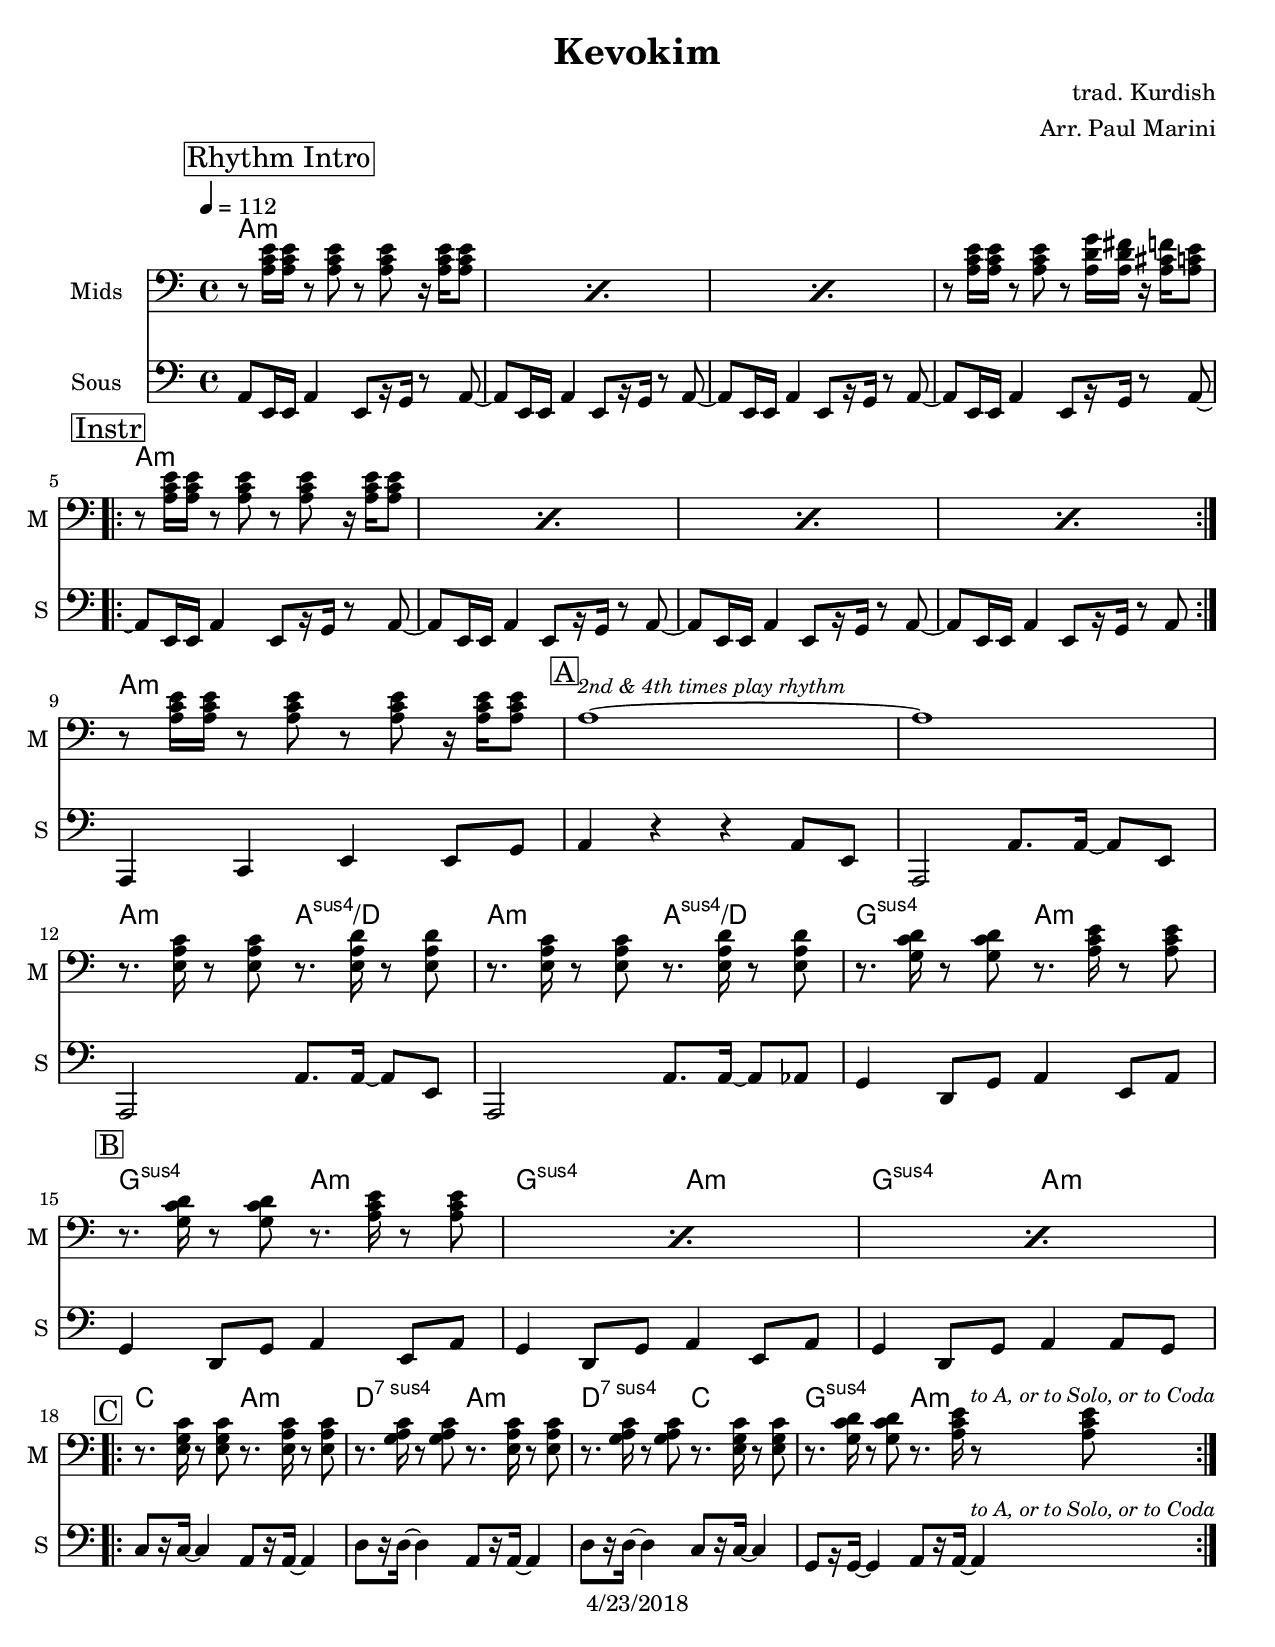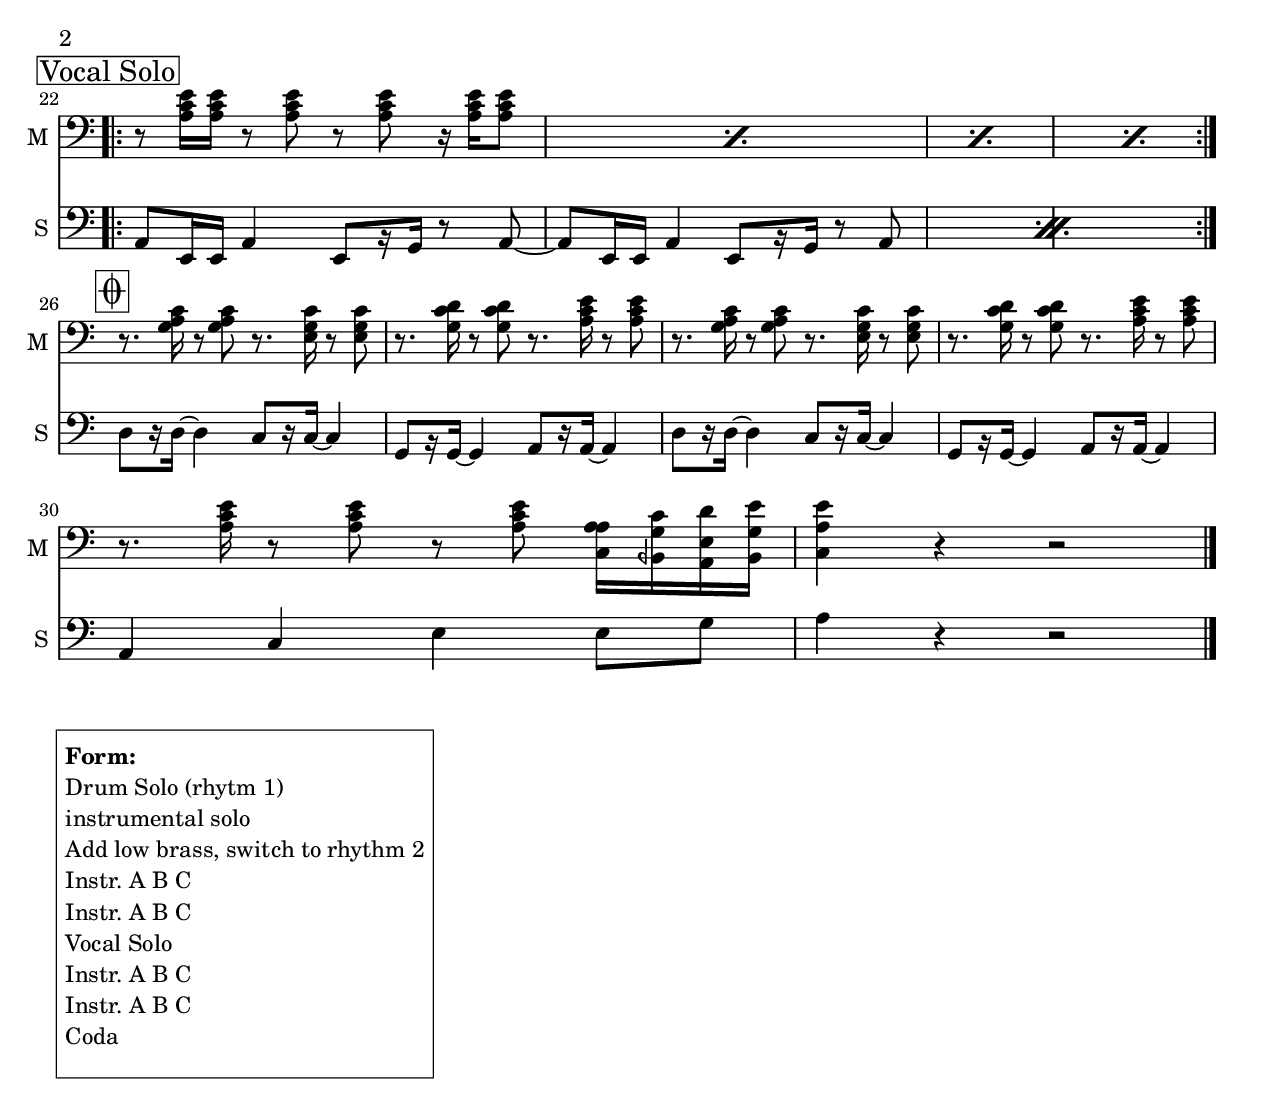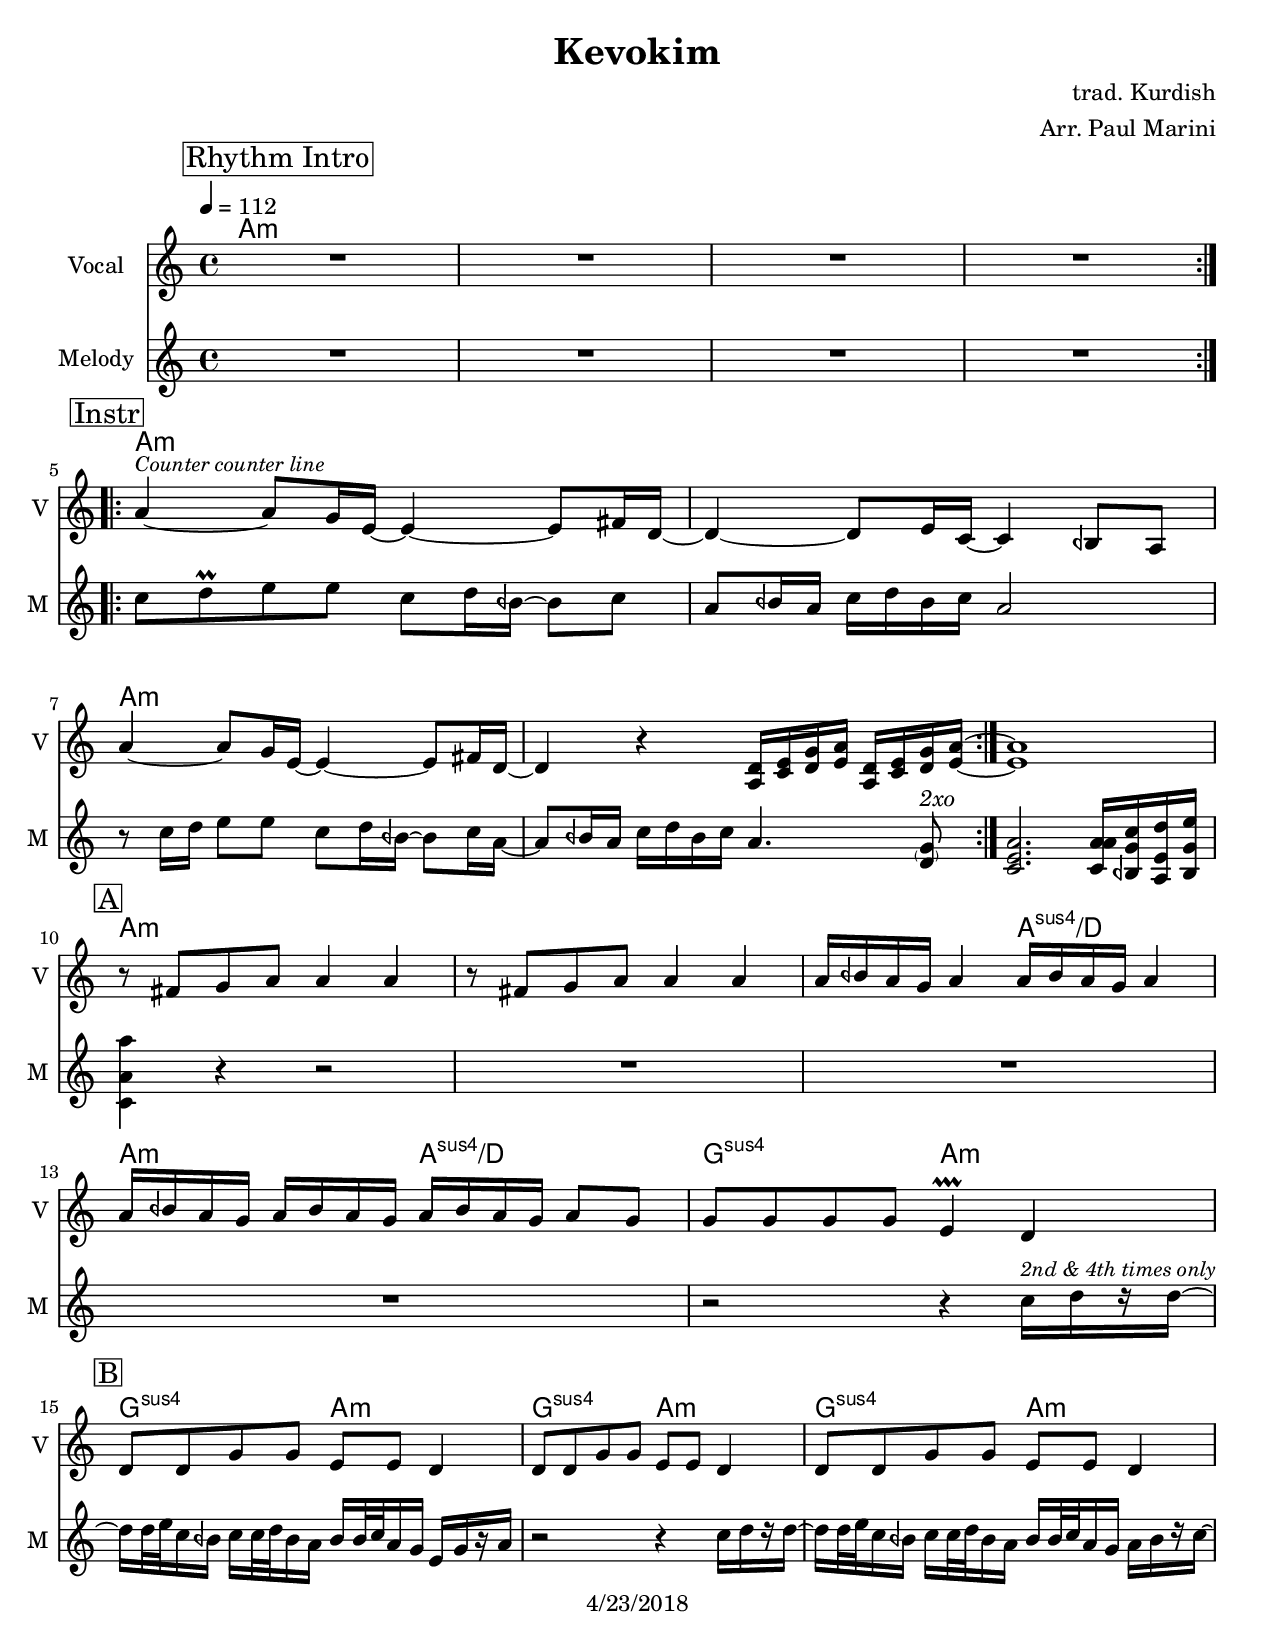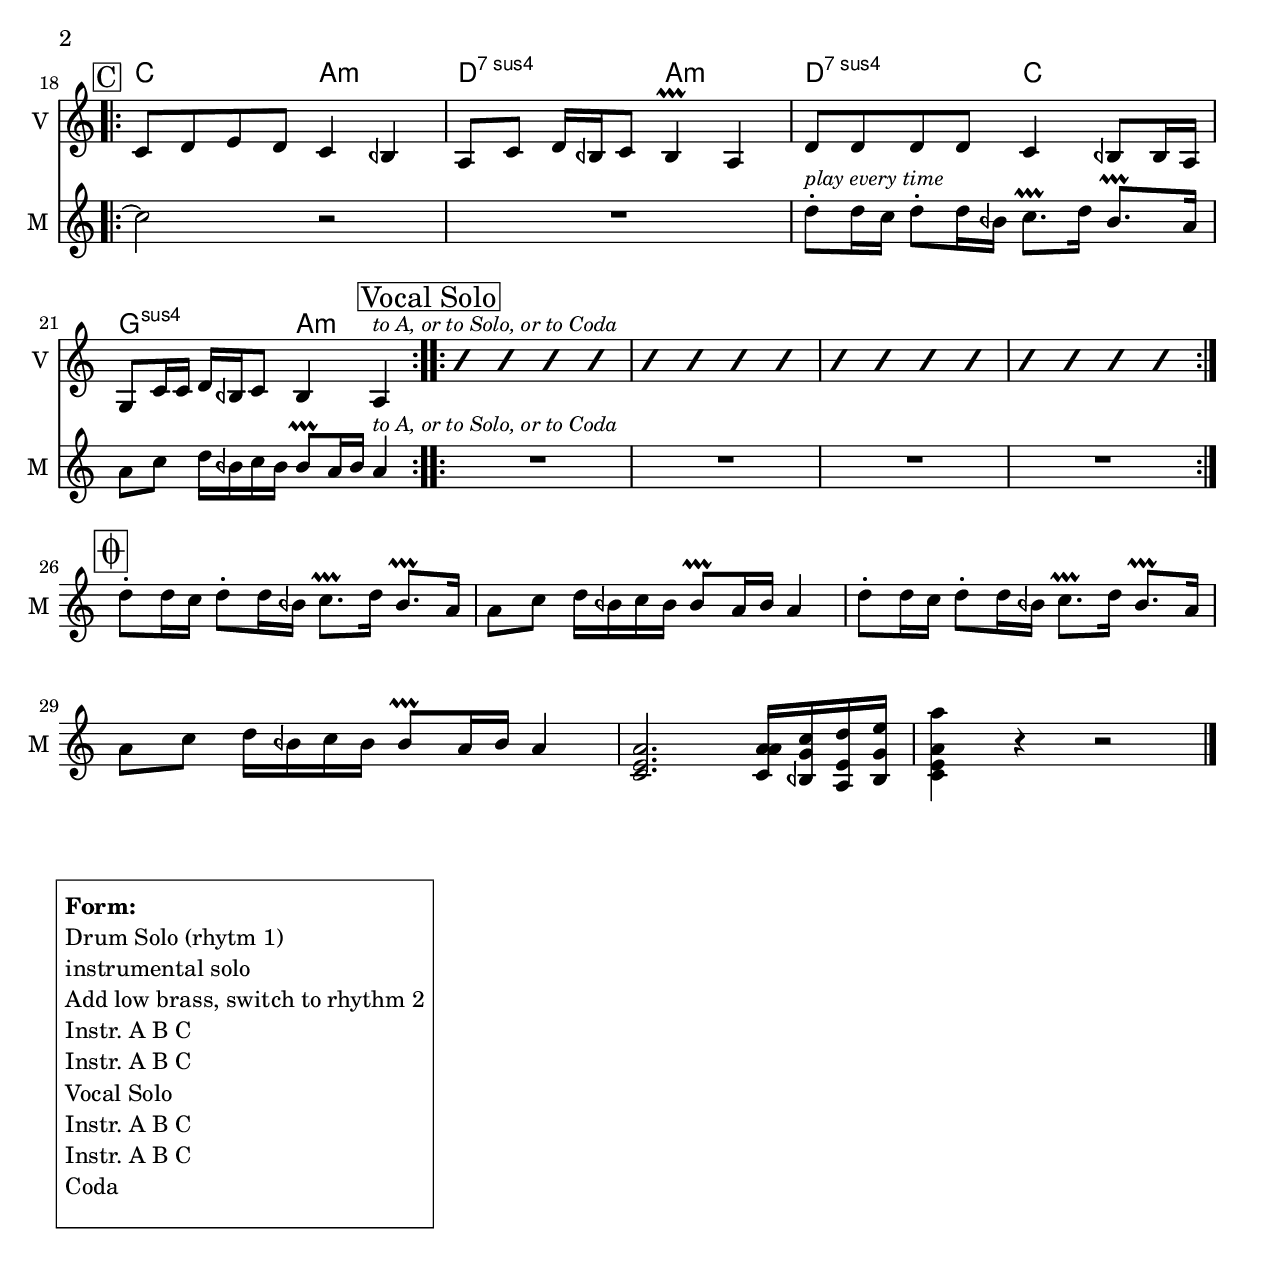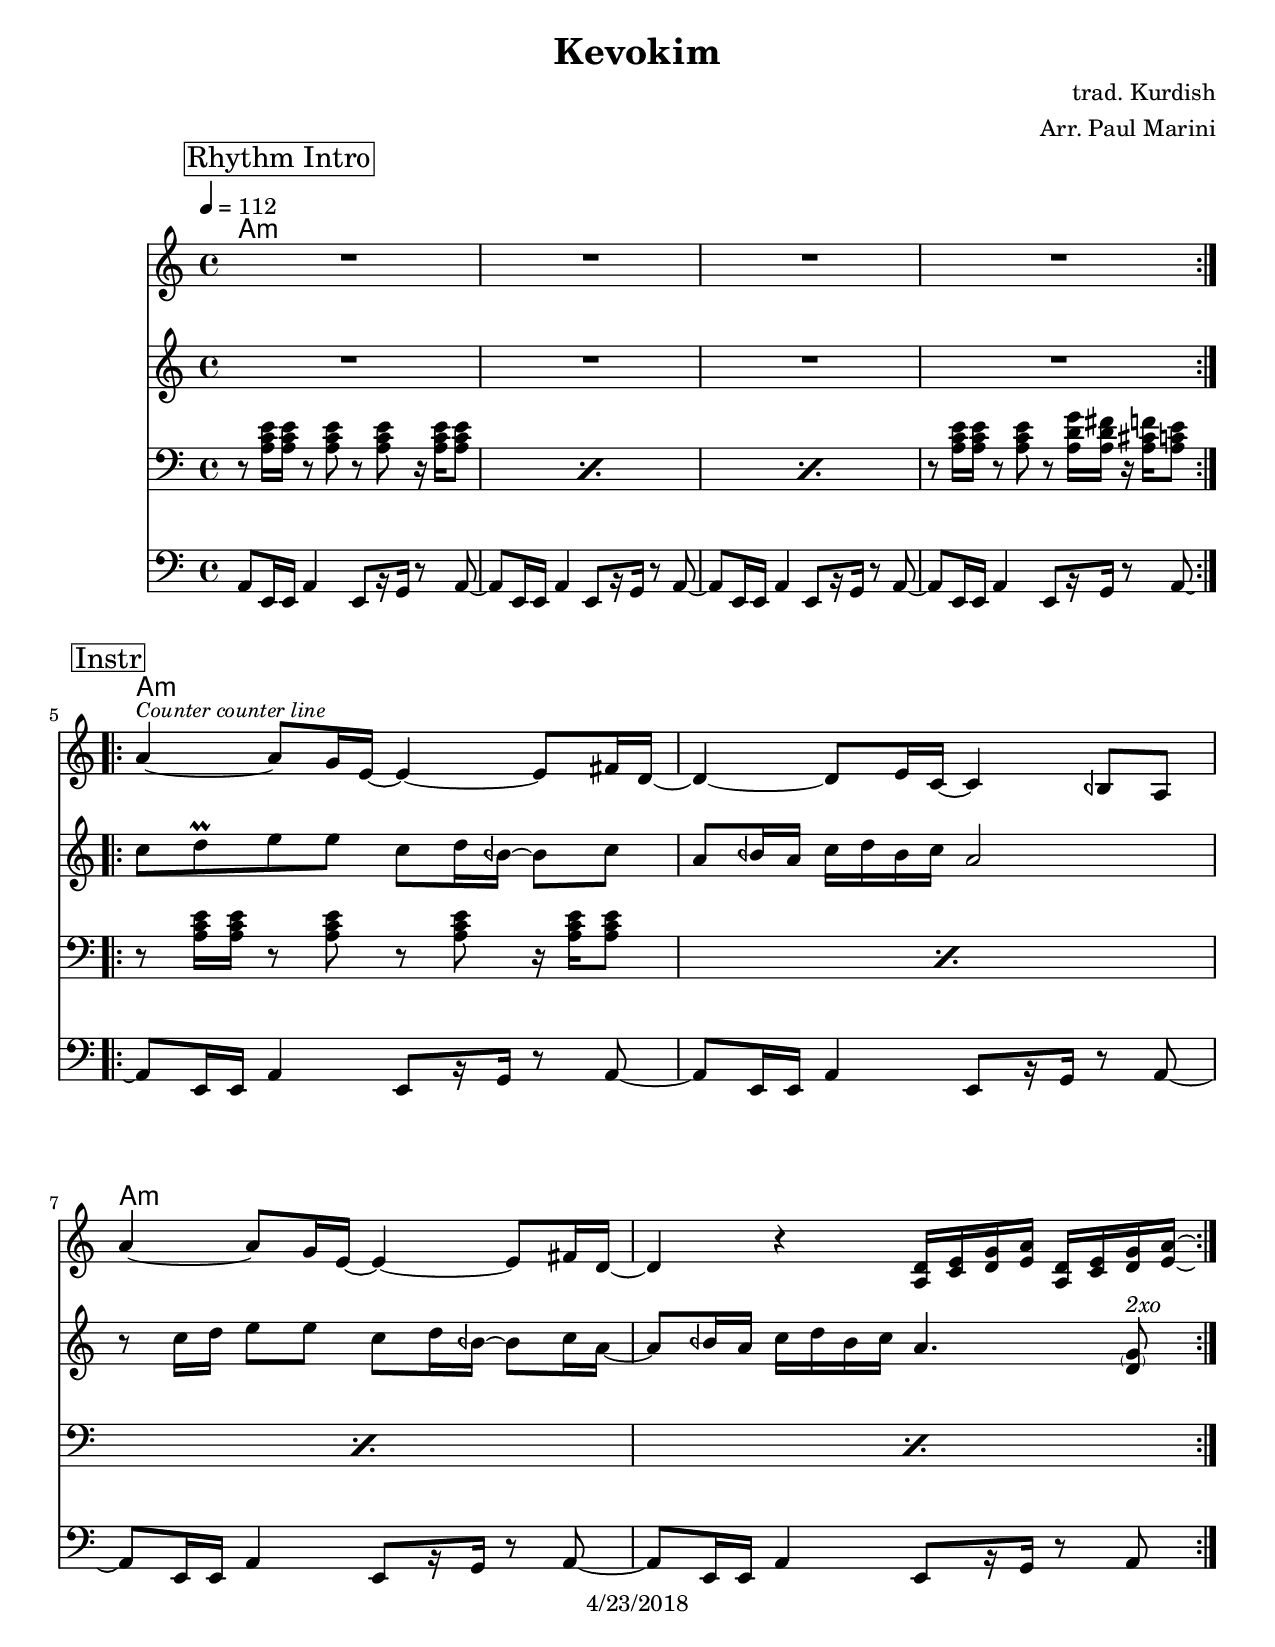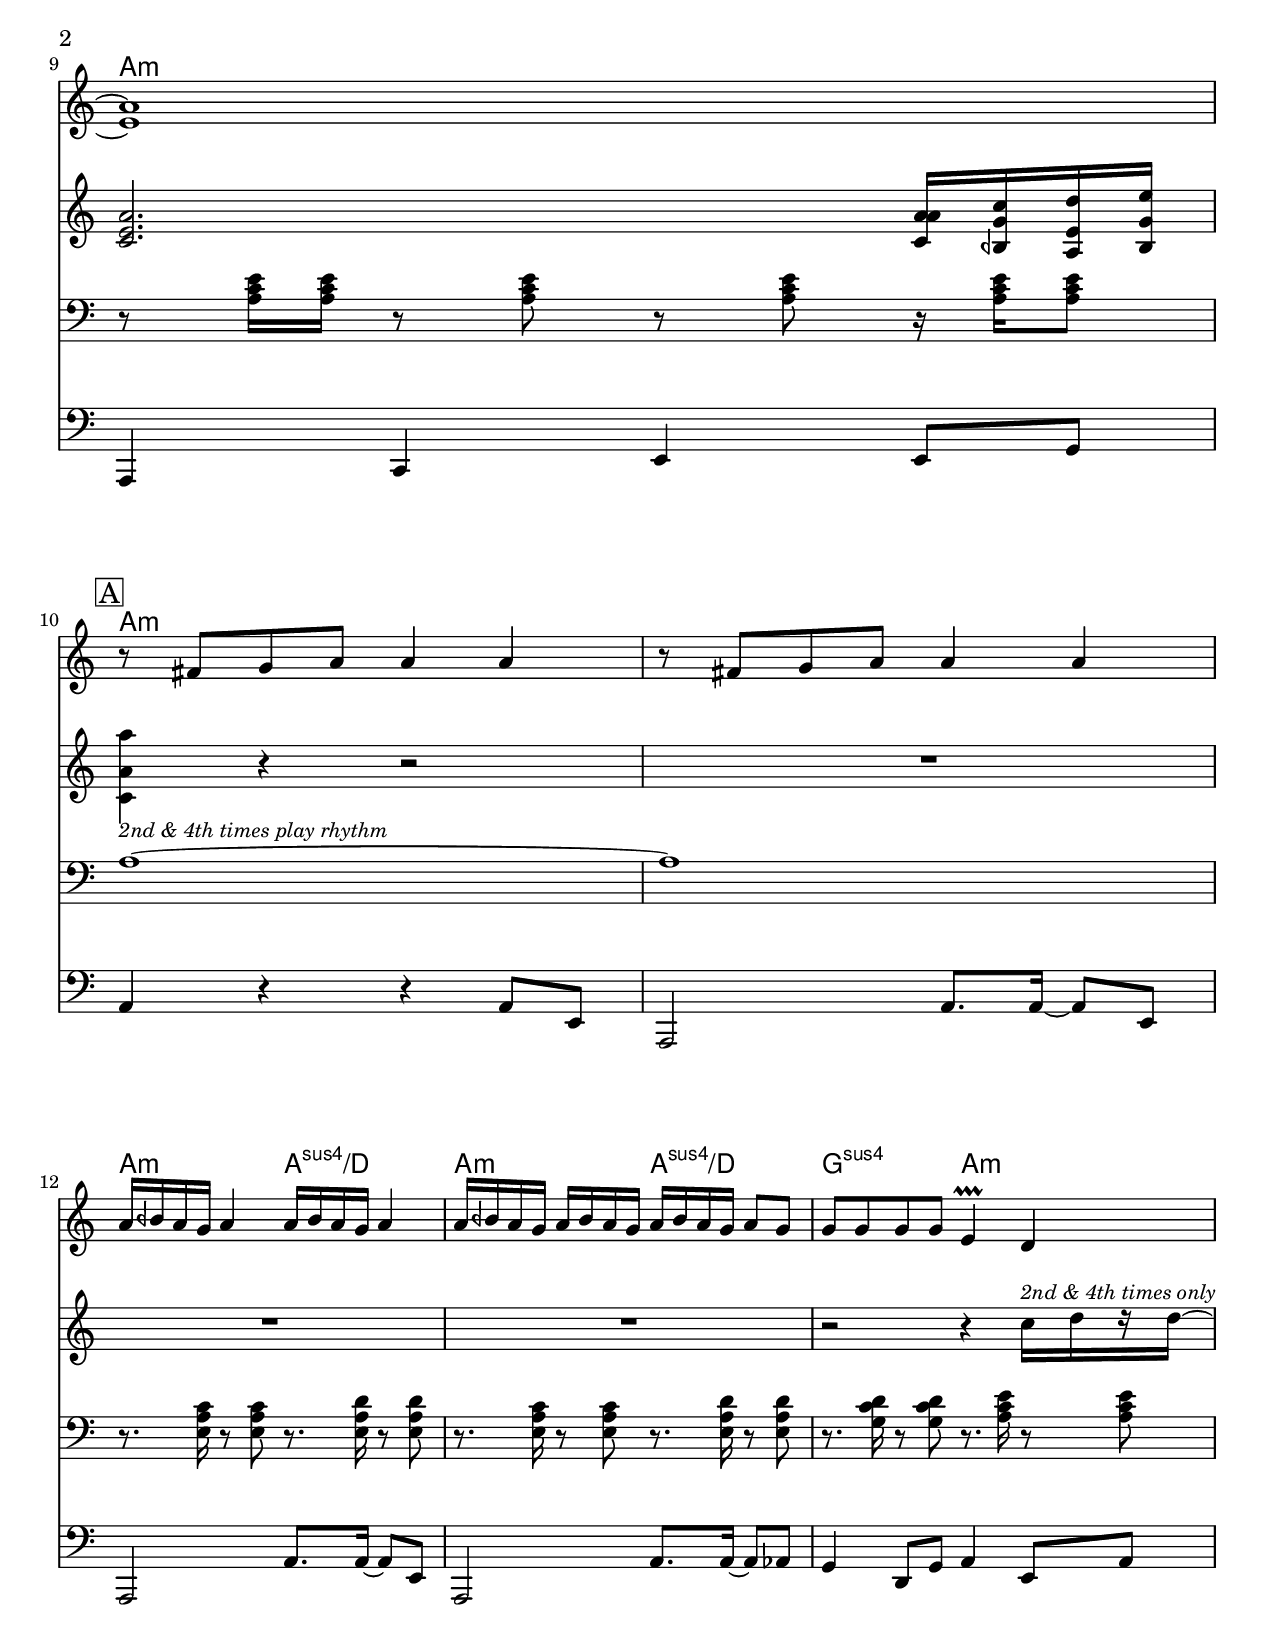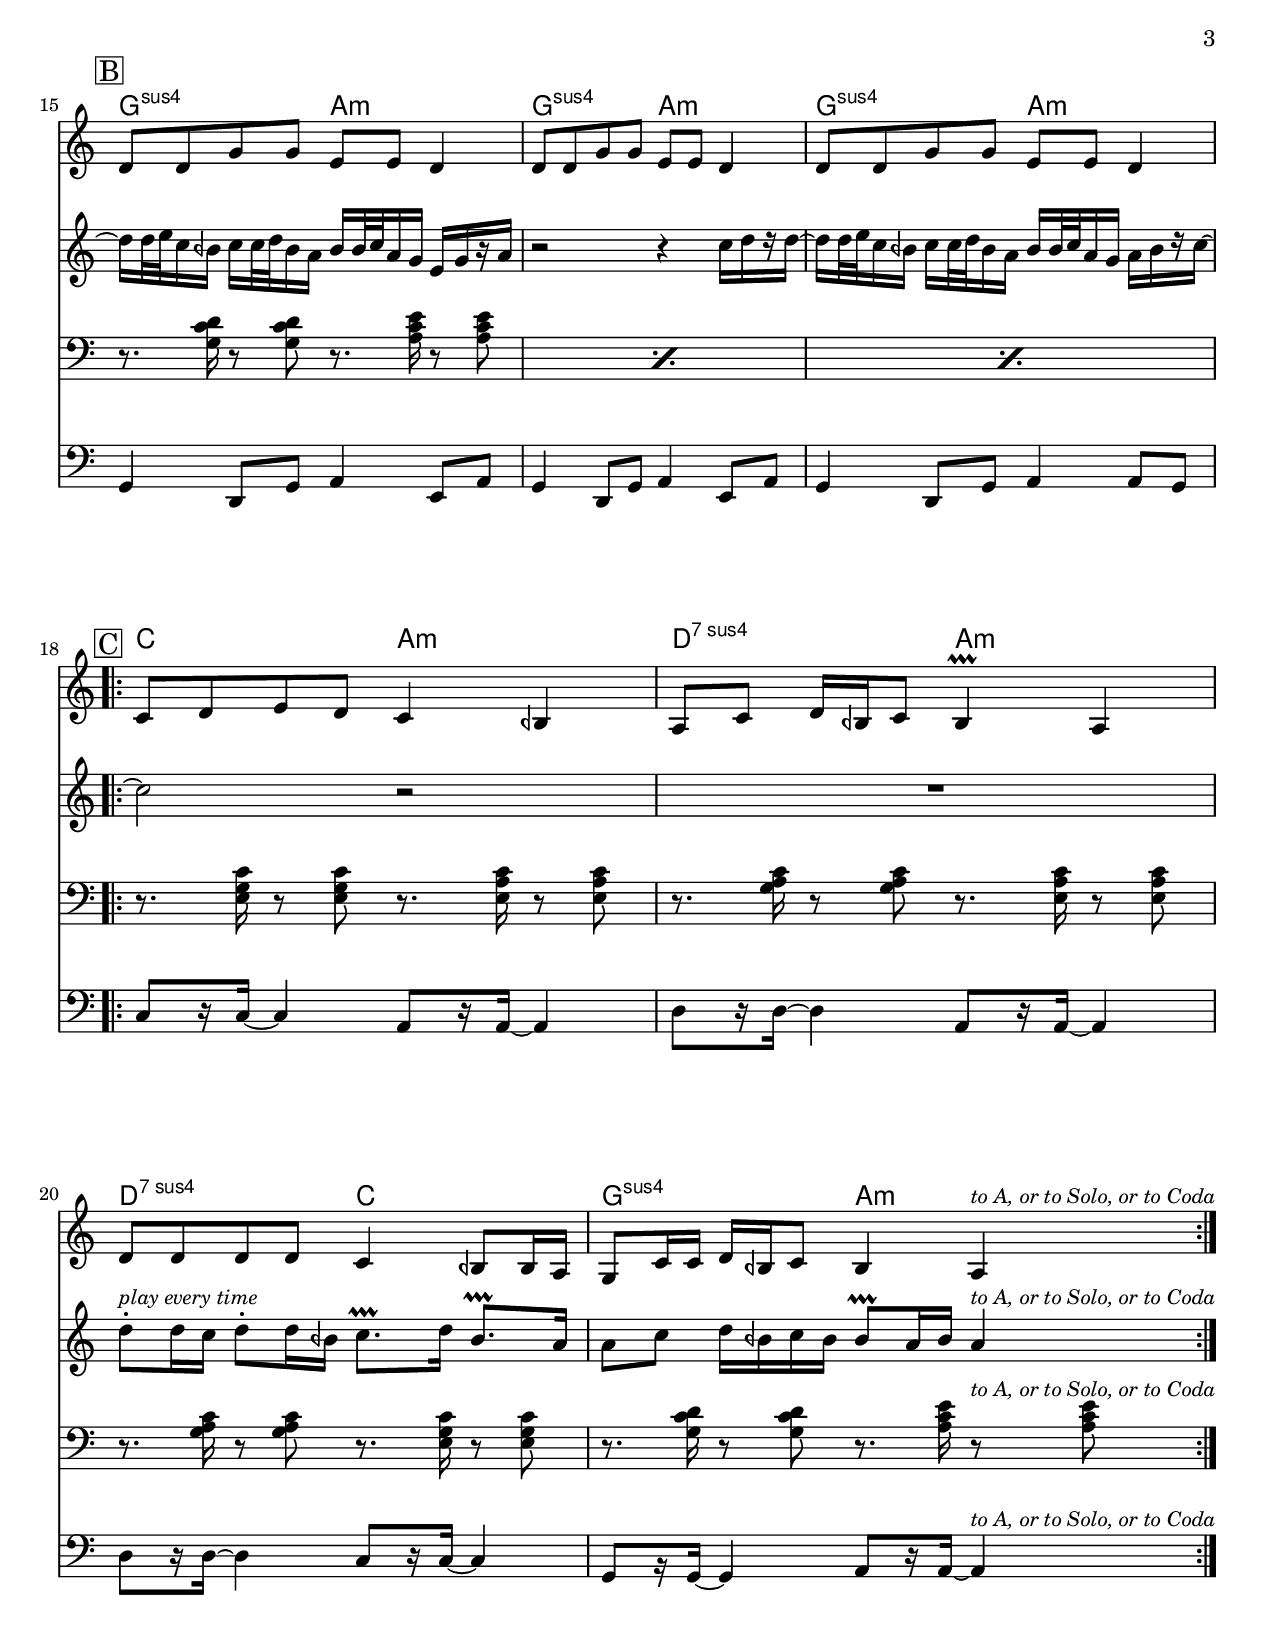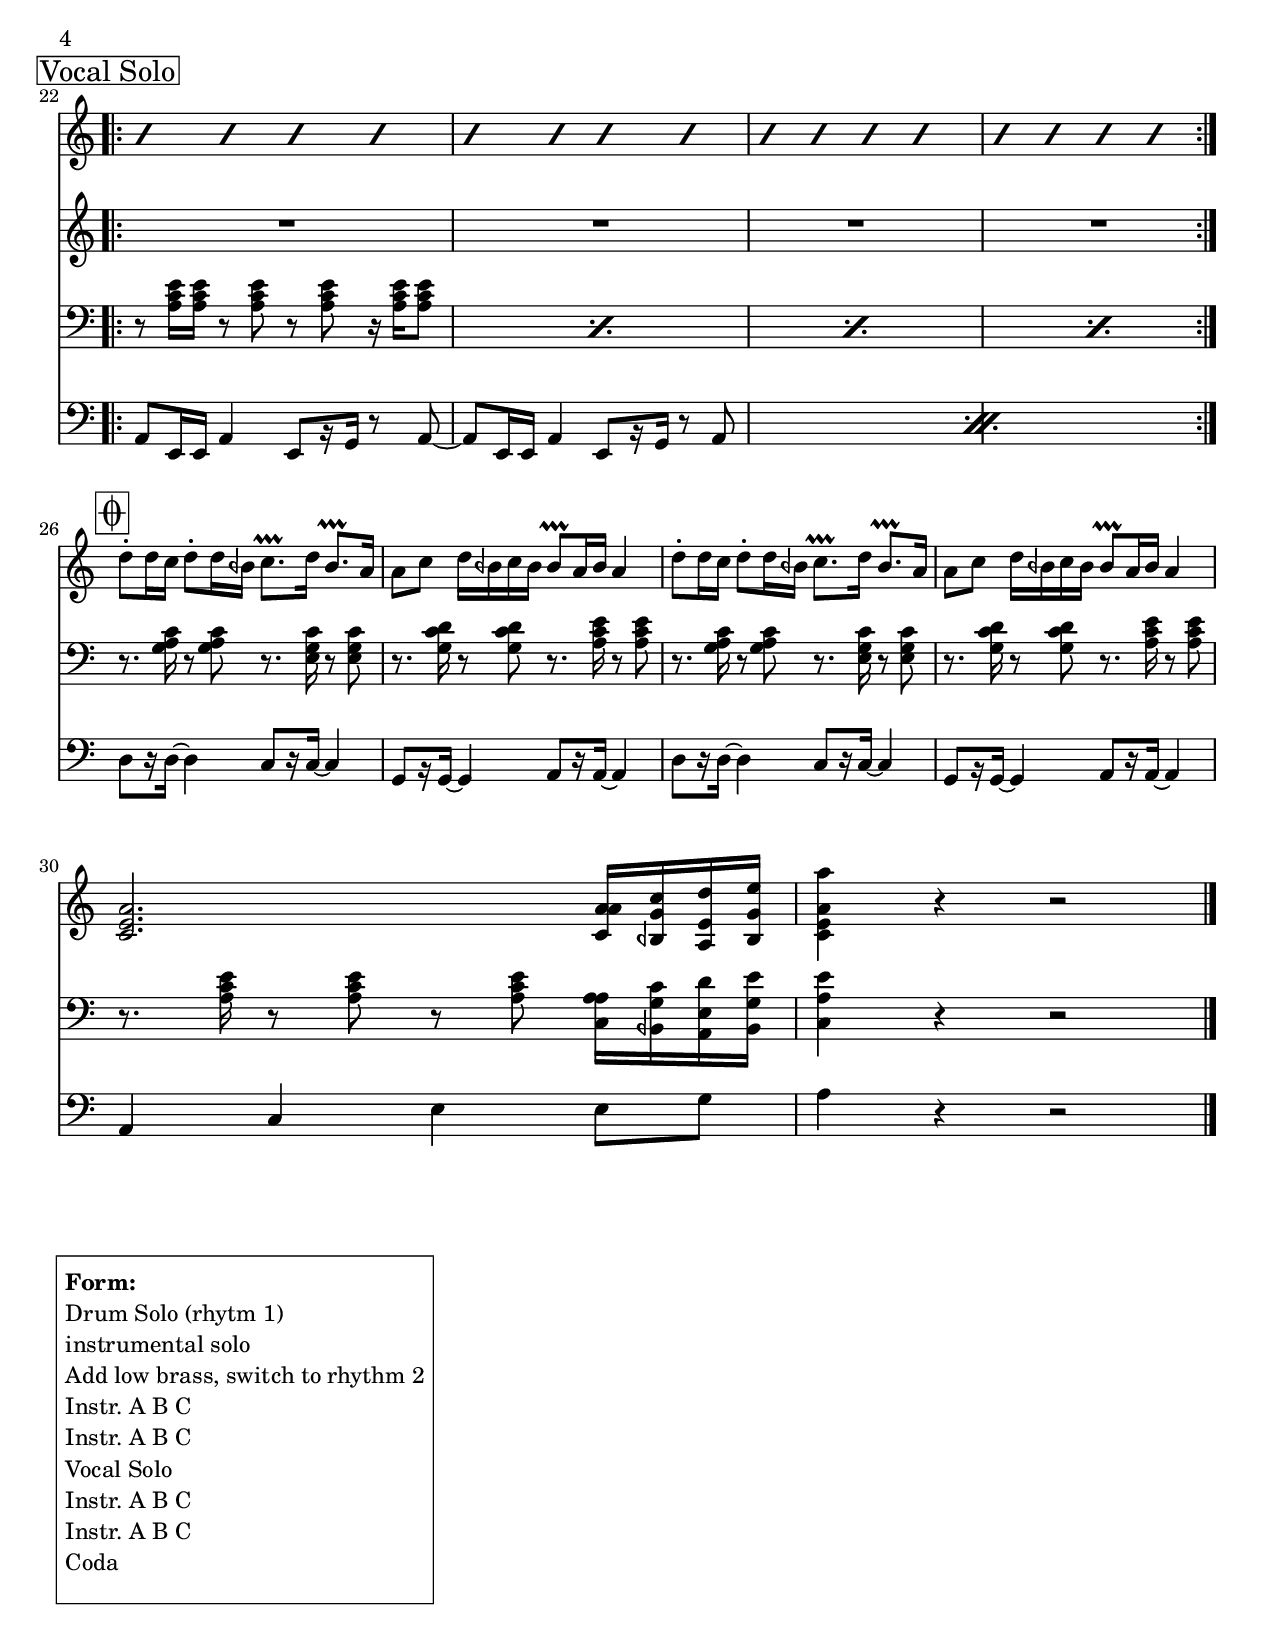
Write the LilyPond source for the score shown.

\version "2.18.2"

\header {
	title = "Kevokim"
	composer = "trad. Kurdish"
	arranger = "Arr. Paul Marini"
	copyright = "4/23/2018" %date of latest edits
}
\paper {
  #(set-paper-size "letter")
  }


slash = {
	\override NoteHead #'style = #'slash
	\override Stem #'transparent = ##t
}

noslash = {
	\revert NoteHead #'style
	\revert Stem #'transparent
}

the_form = %Form
	\markup { \box \column {
	\line { " " }
	\line { \bold " Form: " }
	\line { " Drum Solo (rhytm 1) " }
	\line { " instrumental solo " }
	\line { " Add low brass, switch to rhythm 2 " }
	\line { " Instr. A B C " }
	\line { " Instr. A B C " }
	\line { " Vocal Solo " }
	\line { " Instr. A B C " }
	\line { " Instr. A B C " }
	\line { " Coda " }
	\line { " " }
	}}

test = { \relative c' { \tempo 4 = 80 \set Score.markFormatter = #format-mark-box-letters
	\repeat volta 2 {
	}
}
}

%{ ornament conventions, a/o 10/2017
%	\prall		regular up ornament, metric
%	\lineprall	quick, nonmetric up ornament	(was \mordent)
%	\mordent		regular down ornament, nonmetric	(was \upbow)
%	\prallprall	consecutive up ornaments, metric
% \trill		trill
%	\turn		turn of some sort
%}

lead = { \relative c' { \tempo 4 = 112 \set Score.markFormatter = #format-mark-box-letters
	\mark \markup { \box "Rhythm Intro" }
	\repeat volta 2 {
		R1*4 |
	}
	\break

	\mark \markup { \box "Instr" }
	\repeat volta 2 {
		a'4^\markup { \italic \small "Counter counter line" }~ a8 g16 e~ e4~ e8 fis16 d~ |
		d4~ d8 e16 c~ c4 beh8 a |
		a'4~ a8 g16 e~ e4~ e8 fis16 d~ |
		d4 r <a d>16 <c e> <d g> <e a> <a, d> <c e> <d g> <e a>~ |
	}
	<e a>1 |
	\break

	\mark \markup { \box "A" }
	r8 fis g a a4 a | r8 fis g a a4 a | 
	a16 beh a g a4 a16 beh a g a4 |
	a16 beh a g a16 beh a g a16 beh a g a8 g |
	g8 g g g e4\prallprall d |
	\break

	\mark \markup { \box "B" }
	d8 d g g e e d4 | 
	d8 d g g e e d4 | 
	d8 d g g e e d4 | 

	\mark \markup { \box "C" }
	\repeat volta 2 {
		c8 d e d c4 beh | a8 c d16 beh c8 beh4\prallprall a |
		d8 d d d c4 beh8 beh16 a | g8 c16 c d beh c8 beh4 a^\markup {\italic \small "to A, or to Solo, or to Coda"} |
	}

	\mark \markup { \box "Vocal Solo" }
	\repeat volta 2 {
		\slash b'4 b b b | b b b b | b b b b | b b b b |
	}
	\break

	\mark \markup { \box \musicglyph #"scripts.coda" }
}
}

melody = { \relative c'' { \tempo 4 = 112 \set Score.markFormatter = #format-mark-box-letters
	\mark \markup { \box "Rhythm Intro" }
	\repeat volta 2 {
		R1*4 |
	}

	\mark \markup { \box "Instr" }
	\repeat volta 2 {
		c8 d\prall e e c d16 beh~ beh8 c |
		a8 beh16 a c d beh c a2 |
		r8 c16 d e8 e c d16 beh~ beh8 c16 a~ |
		a8 beh16 a c d beh c a4. \parenthesize <d, g>8^\markup { \italic "2xo" } |
	}
	<c e a>2. <c a' a>16  <beh g' c> <a e' d'> <beh g' e'> | 

	\mark \markup { \box "A" }
	<c a' a'>4 r r2 | R1*3
	r2 r4 c'16^\markup {\small \italic "2nd & 4th times only"} [ d r d~] |
	\break

	\mark \markup { \box "B" }
	d16 d32 e c16 beh c c32 d beh16 a beh beh32 c a16 g e [g r a] |
	r2 r4 c16[ d r d~] |
	d16 d32 e c16 beh c c32 d beh16 a beh beh32 c a16 g a [beh r c~ ]|

	\mark \markup { \box "C" }
	\repeat volta 2 {
		c2 r | R1  |
		d8-.^\markup {\small \italic "play every time"} d16 c d8-. d16 beh c8.\prallprall d16 beh8.\prallprall a16 |
		a8 c d16 beh c beh beh8\prallprall a16 beh a4^\markup {\italic \small "to A, or to Solo, or to Coda"} |
	}

	\mark \markup { \box "Vocal Solo" }
	\repeat volta 2 {
		R1*4 | 
	}
	\break

	\mark \markup { \box \musicglyph #"scripts.coda" }
	d8-. d16 c d8-. d16 beh c8.\prallprall d16 beh8.\prallprall a16 |
	a8 c d16 beh c beh beh8\prallprall a16 beh a4 |
	d8-. d16 c d8-. d16 beh c8.\prallprall d16 beh8.\prallprall a16 |
	a8 c d16 beh c beh beh8\prallprall a16 beh a4 |
	<c, e a>2. <c a' a>16  <beh g' c> <a e' d'> <beh g' e'> | <c e a a'>4 r r2 |

\bar "|."
}
}

midbrass = { \relative c' { \tempo 4 = 112 \set Score.markFormatter = #format-mark-box-letters
	\mark \markup { \box "Rhythm Intro" }
	\repeat percent 3 {
		r8 <a c e>16 <a c e> r8 <a c e> r <a c e> r16 <a c e> <a c e>8 |
	}
	r8 <a c e>16 <a c e> r8 <a c e> r  <a d g>16 <a d fis> r <a cis f> <a c e>8 |
	\break

	\mark \markup { \box "Instr" }
	\repeat volta 2 {
		\repeat percent 4 {
			r8 <a c e>16 <a c e> r8 <a c e> r <a c e> r16 <a c e> <a c e>8 |
		}
	}
	\break
	r8 <a c e>16 <a c e> r8 <a c e> r <a c e> r16 <a c e> <a c e>8 |

	\mark \markup { \box "A" }
	a1~^\markup {\small \italic "2nd & 4th times play rhythm"} | a | 
	r8. <e a c>16 r8 <e a c> r8. <e a d>16 r8 <e a d> |
	r8. <e a c>16 r8 <e a c> r8. <e a d>16 r8 <e a d> |
	r8. <g c d>16 r8 <g c d> r8. <a c e>16 r8 <a c e> |
	\break

	\mark \markup { \box "B" }
	\repeat percent 3 {
		r8. <g c d>16 r8 <g c d> r8. <a c e>16 r8 <a c e> |
	}
	\break

	\mark \markup { \box "C" }
	\repeat volta 2 {
		r8. <e g c>16 r8 <e g c> r8. <e a c>16 r8 <e a c> |
		r8. <g a c>16 r8 <g a c> r8. <e a c>16 r8 <e a c> |
		r8. <g a c>16 r8 <g a c> r8. <e g c>16 r8 <e g c> |
		r8. <g c d>16 r8 <g c d> r8. <a c e>16 r8^\markup {\italic \small "to A, or to Solo, or to Coda"} <a c e>  |
	}
	\break

	\mark \markup { \box "Vocal Solo" }
	\repeat volta 2 {
		\repeat percent 4 {
			r8 <a c e>16 <a c e> r8 <a c e> r <a c e> r16 <a c e> <a c e>8 |
		}
	}
	\break

	\mark \markup { \box \musicglyph #"scripts.coda" }
	r8. <g a c>16 r8 <g a c> r8. <e g c>16 r8 <e g c> |
	r8. <g c d>16 r8 <g c d> r8. <a c e>16 r8 <a c e> |
	r8. <g a c>16 r8 <g a c> r8. <e g c>16 r8 <e g c> |
	r8. <g c d>16 r8 <g c d> r8. <a c e>16 r8 <a c e> |
	\break

	r8. <a c e>16 r8 <a c e> r8 <a c e> <c, a' a>16  <beh g' c> <a e' d'> <beh g' e'> | <c a' e'>4 r r2 |
}
}

bass = { \relative c { \tempo 4 = 112 \set Score.markFormatter = #format-mark-box-letters
	\mark \markup { \box "Rhythm Intro" }
	a8 e16 e a4 e8[ r16 g] r8 a~ | 
	a8 e16 e a4 e8[ r16 g] r8 a~ | 
	a8 e16 e a4 e8[ r16 g] r8 a~ | 
	a8 e16 e a4 e8[ r16 g] r8 a~ | 
	\break

	\mark \markup { \box "Instr" }
	\repeat volta 2 {
		a8 e16 e a4 e8[ r16 g] r8 a~ | 
		a8 e16 e a4 e8[ r16 g] r8 a~ | 
		a8 e16 e a4 e8[ r16 g] r8 a~ | 
		a8 e16 e a4 e8[ r16 g] r8 a | 
	}
	a,4 c e e8 g |

	\mark \markup { \box "A" }
	a4 r4 r a8 e | a,2 a'8. a16~ a8 e | a,2 a'8. a16~ a8 e | 
	a,2 a'8. a16~ a8 aes | g4 d8 g a4 e8 a |
	\break

	\mark \markup { \box "B" }
	g4 d8 g a4 e8 a | g4 d8 g a4 e8 a | g4 d8 g a4 a8 g |
	\break
		
	\mark \markup { \box "C" }
	\repeat volta 2 {
		c8[ r16 c~] c4 a8[ r16 a~] a4 |
		d8[ r16 d~] d4 a8[ r16 a~] a4 |
		d8[ r16 d~] d4 c8[ r16 c~] c4 |
		g8[ r16 g~] g4 a8[ r16 a~] a4^\markup {\italic \small "to A, or to Solo, or to Coda"} |
	}

	\mark \markup { \box "Vocal Solo" }
	\repeat volta 2 {
		\repeat percent 2 {
			a8 e16 e a4 e8[ r16 g] r8 a~ | 
			a8 e16 e a4 e8[ r16 g] r8 a~ | 
		}
	}
	\break

	\mark \markup { \box \musicglyph #"scripts.coda" }

	d8[ r16 d~] d4 c8[ r16 c~] c4 |
	g8[ r16 g~] g4 a8[ r16 a~] a4 |
	d8[ r16 d~] d4 c8[ r16 c~] c4 |
	g8[ r16 g~] g4 a8[ r16 a~] a4 |
	\break

	a4 c e e8 g | a4 r r2 |
	\bar "|."
	

}
}


changes = { \chordmode {

% Rhythm Intro
a1:min | a1:min | a1:min | a1:min |

% Instr
a1:min | a1:min | a1:min | a1:min |
a1:min |

% A
a1:min | a1:min | a2:min a:sus4/d | a2:min a:sus4/d | g2:sus4 a:min | 

% B
g2:sus a:min | g2:sus a:min | g2:sus a:min | 

% C 
c2 a:min | d:sus7 a:min | d:sus7 c | g:sus a:min |

% Vocal Solo

}
}


\book {
	\bookOutputSuffix "score"
	\score {
	  <<
	    \new ChordNames {
		\set chordChanges = ##t
		\changes
	    }
	    \new Staff { \clef treble
		\lead
	    }
	    \new Staff { \clef treble
		\melody
	    }
	    \new Staff { \clef bass
		\midbrass
	    }
	    \new Staff { \clef bass
		\bass
	    }
	  >>
	}
	\the_form
}
\book {
	\bookOutputSuffix "melody"
	\score {
	  <<
	    \new ChordNames {
		\set chordChanges = ##t
		\changes
	    }
	    \new Staff \with { 
			instrumentName = "Vocal "
			shortInstrumentName = "V "
			} 
			{ \clef treble
		\lead
	    }
	    \new Staff \with { 
			instrumentName = "Melody "
			shortInstrumentName = "M "
			} 
			{ \clef treble
		\melody
	    }
	  >>
	}
	\the_form
}
\book {
	\bookOutputSuffix "lowbrass"
	\score {
	  <<
	    \new ChordNames {
		\set chordChanges = ##t
		\changes
	    }
	    \new Staff \with { 
			instrumentName = "Mids "
			shortInstrumentName = "M "
			}
			{ \clef bass 
		\midbrass
	    }
	    \new Staff \with { 
			instrumentName = "Sous "
			shortInstrumentName = "S "
			}
			{ \clef bass
		\bass
	    }
	  >>
	}
	\the_form
}
%{
\book {
	\bookOutputSuffix "midbrass"
	\score {
	  <<
	    \new ChordNames {
		\set chordChanges = ##t
		\changes
	    }
	    \new Staff { \clef bass
		\midbrass
	    }
	  >>
	}
	\the_form
}
%{
\book {
	\score {
	  <<
		\new Staff {
		  \set Staff.midiInstrument = #"trumpet" \unfoldRepeats
			\melody
		}
		\new Staff {
		  \set Staff.midiInstrument = #"trumpet" \unfoldRepeats
			\midbrass
		}
	  >>
		\midi { }
	}
}
\book {
	\score {
	  <<
		\new Staff {
		  \set Staff.midiInstrument = #"trumpet" \unfoldRepeats
			\test
		}
	  >>
		\midi { }
	}
}
%}
